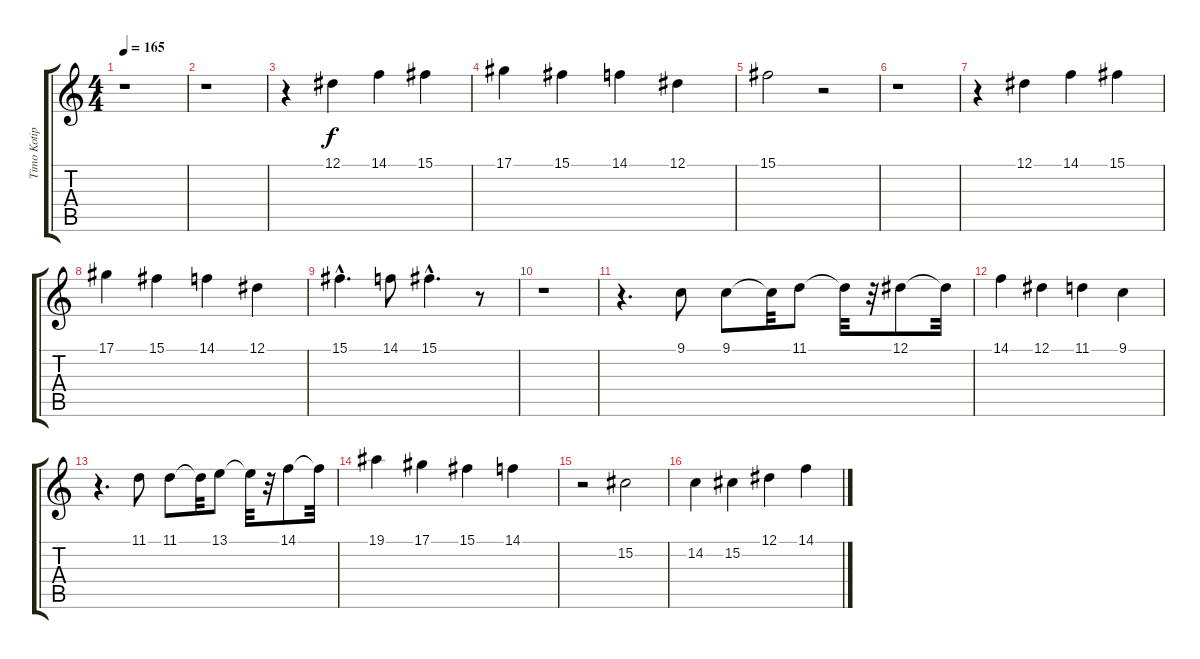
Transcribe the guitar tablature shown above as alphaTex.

\track ("Timo Kotipelto" "Timo Kotip") {instrument lead6voice}
\staff {score tabs}
\tuning (Eb4 Bb3 Gb3 Db3 Ab2 Eb2) {hide}
\ts (4 4)
\tempo 165
\clef g2
\ks c
r.1{dy f} |
r.1 |
r.4 12.1.4 14.1.4 15.1.4 |
17.1.4 15.1.4 14.1.4 12.1.4 |
15.1.2 r.2 |
r.1 |
r.4 12.1.4 14.1.4 15.1.4 |
17.1.4 15.1.4 14.1.4 12.1.4 |
15.1{hac}.4{d} 14.1.8 15.1{hac}.4{d} r.8 |
r.1 |
r.4{d} 9.1.8 9.1.8 9.1{t}.32 11.1.8 11.1{t}.32 r.32 12.1.8 12.1{t}.32 |
14.1.4 12.1.4 11.1.4 9.1.4 |
r.4{d} 11.1.8 11.1.8 11.1{t}.32 13.1.8 13.1{t}.32 r.32 14.1.8 14.1{t}.32 |
19.1.4 17.1.4 15.1.4 14.1.4 |
r.2 15.2.2 |
14.2.4 15.2.4 12.1.4 14.1.4
